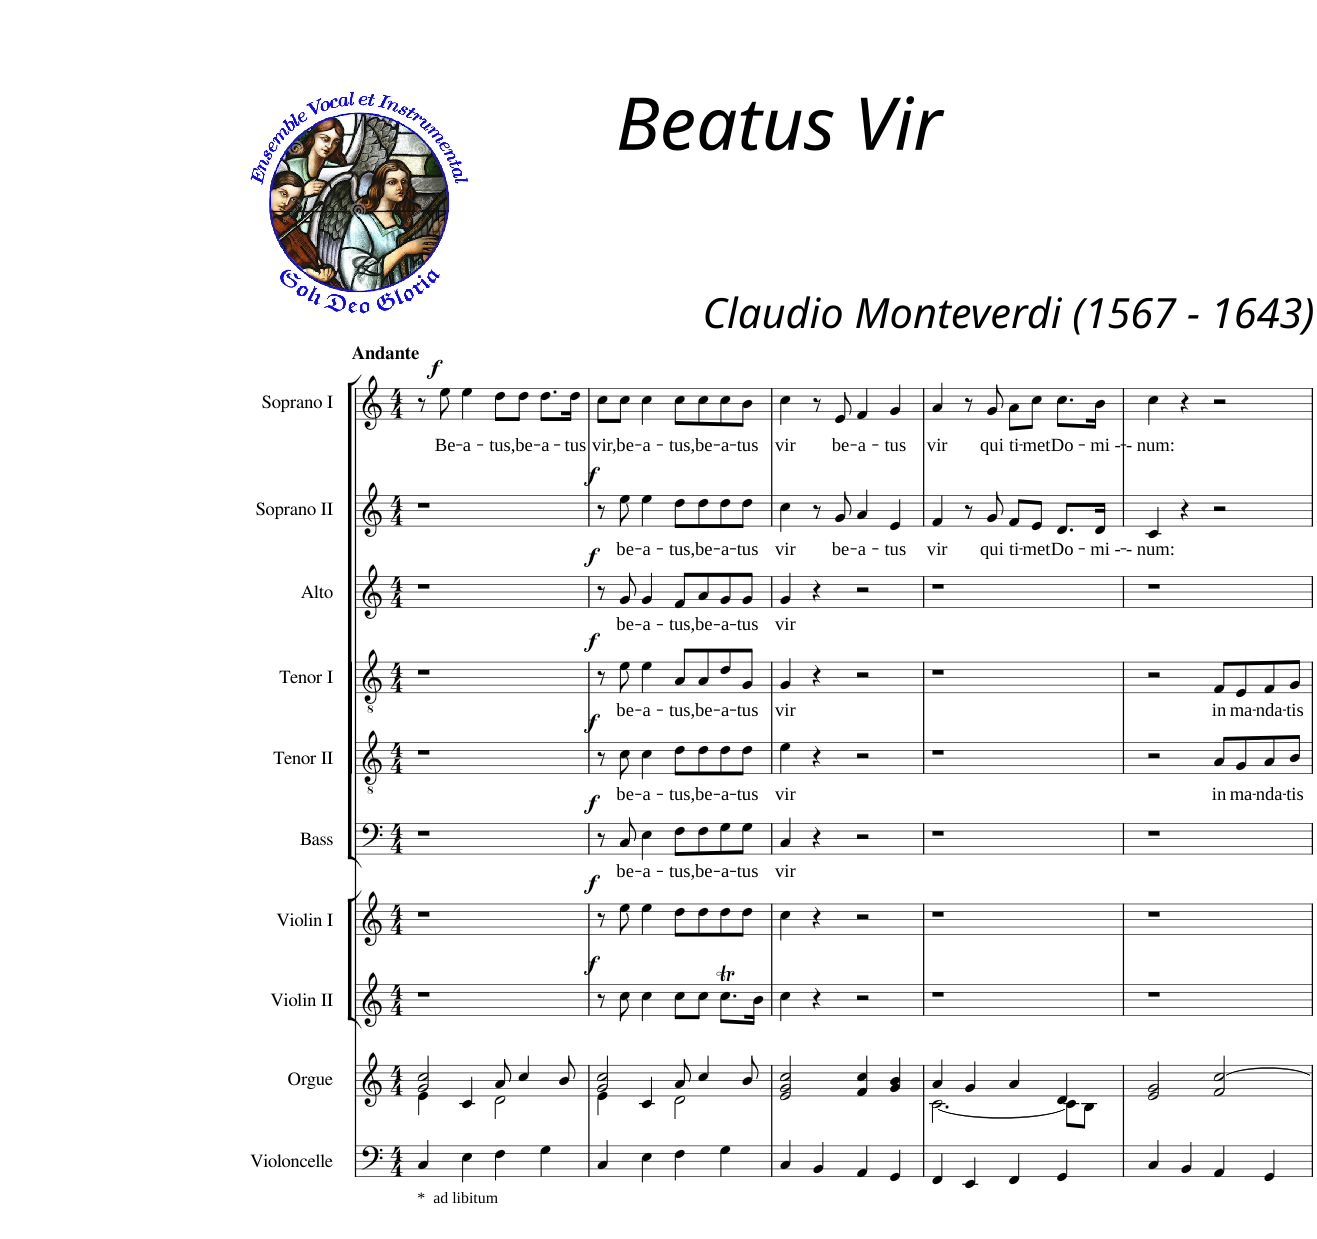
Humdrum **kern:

**kern	**kern	**kern	**dynam	**kern	**dynam	**kern	**text	**dynam	**kern	**text	**dynam	**kern	**text	**dynam	**kern	**text	**dynam	**kern	**text	**dynam	**kern	**text	**dynam
*part10	*part9	*part8	*part8	*part7	*part7	*part6	*part6	*part6	*part5	*part5	*part5	*part4	*part4	*part4	*part3	*part3	*part3	*part2	*part2	*part2	*part1	*part1	*part1
*staff10	*staff9	*staff8	*staff8	*staff7	*staff7	*staff6	*staff6	*staff6	*staff5	*staff5	*staff5	*staff4	*staff4	*staff4	*staff3	*staff3	*staff3	*staff2	*staff2	*staff2	*staff1	*staff1	*staff1
*I"Violoncelle	*I"Orgue	*I"Violin II	*	*I"Violin I	*	*I"Bass	*	*	*I"Tenor II	*	*	*I"Tenor I	*	*	*I"Alto	*	*	*I"Soprano II	*	*	*I"Soprano I	*	*
*I'Vlc	*I'Org.	*I'Vln. II	*	*I'Vln. I	*	*I'B.	*	*	*I'T.II	*	*	*I'T,I	*	*	*I'A.	*	*	*I'S.II	*	*	*I'S.I	*	*
*clefF4	*clefG2	*clefG2	*	*clefG2	*	*clefF4	*	*	*clefGv2	*	*	*clefGv2	*	*	*clefG2	*	*	*clefG2	*	*	*clefG2	*	*
*	*	*	*	*	*	*	*	*	*Trd7c12	*	*	*Trd7c12	*	*	*	*	*	*	*	*	*	*	*
*k[]	*k[]	*k[]	*	*k[]	*	*k[]	*	*	*k[]	*	*	*k[]	*	*	*k[]	*	*	*k[]	*	*	*k[]	*	*
*M4/4	*M4/4	*M4/4	*	*M4/4	*	*M4/4	*	*	*M4/4	*	*	*M4/4	*	*	*M4/4	*	*	*M4/4	*	*	*M4/4	*	*
=1	=1	=1	=1	=1	=1	=1	=1	=1	=1	=1	=1	=1	=1	=1	=1	=1	=1	=1	=1	=1	=1	=1	=1
*	*^	*	*	*	*	*	*	*	*	*	*	*	*	*	*	*	*	*	*	*	*	*	*
!	!	!	!	!	!	!	!	!	!	!	!	!	!	!	!	!	!	!	!	!	!	!LO:TX:a:B:t=Andante	!	!
!LO:TX:b:t=*  ad libitum	!	!	!	!	!	!	!	!	!	!	!	!	!	!	!	!	!	!	!	!	!	!	!	!
4C/	2g/ 2cc/	4e\	1r	.	1r	.	1r	.	.	1r	.	.	1r	.	.	1r	.	.	1r	.	.	8r	.	.
!	!	!	!	!	!	!	!	!	!	!	!	!	!	!	!	!	!	!	!	!	!	!	!LO:LY:b	!LO:DY:a
.	.	.	.	.	.	.	.	.	.	.	.	.	.	.	.	.	.	.	.	.	.	8ee\	Be-	f
!	!	!	!	!	!	!	!	!	!	!	!	!	!	!	!	!	!	!	!	!	!	!	!LO:LY:b	!
4E\	.	4c/	.	.	.	.	.	.	.	.	.	.	.	.	.	.	.	.	.	.	.	4ee\	-a-	.
!	!	!	!	!	!	!	!	!	!	!	!	!	!	!	!	!	!	!	!	!	!	!	!LO:LY:b	!
4F\	8a/	2d\	.	.	.	.	.	.	.	.	.	.	.	.	.	.	.	.	.	.	.	8dd\L	-tus,	.
!	!	!	!	!	!	!	!	!	!	!	!	!	!	!	!	!	!	!	!	!	!	!	!LO:LY:b	!
.	4cc/	.	.	.	.	.	.	.	.	.	.	.	.	.	.	.	.	.	.	.	.	8dd\J	be-	.
!	!	!	!	!	!	!	!	!	!	!	!	!	!	!	!	!	!	!	!	!	!	!	!LO:LY:b	!
4G\	.	.	.	.	.	.	.	.	.	.	.	.	.	.	.	.	.	.	.	.	.	8.dd\L	-a-	.
.	8b/	.	.	.	.	.	.	.	.	.	.	.	.	.	.	.	.	.	.	.	.	.	.	.
!	!	!	!	!	!	!	!	!	!	!	!	!	!	!	!	!	!	!	!	!	!	!	!LO:LY:b	!
.	.	.	.	.	.	.	.	.	.	.	.	.	.	.	.	.	.	.	.	.	.	16dd\Jk	-tus	.
=2	=2	=2	=2	=2	=2	=2	=2	=2	=2	=2	=2	=2	=2	=2	=2	=2	=2	=2	=2	=2	=2	=2	=2	=2
!	!	!	!	!LO:DY:a	!	!LO:DY:a	!	!	!LO:DY:a	!	!	!LO:DY:a	!	!	!LO:DY:a	!	!	!LO:DY:a	!	!	!LO:DY:a	!	!LO:LY:b	!
4C/	2g/ 2cc/	4e\	8r	f	8r	f	8r	.	f	8r	.	f	8r	.	f	8r	.	f	8r	.	f	8cc\L	vir,	.
!	!	!	!	!	!	!	!	!LO:LY:b	!	!	!LO:LY:b	!	!	!LO:LY:b	!	!	!LO:LY:b	!	!	!LO:LY:b	!	!	!LO:LY:b	!
.	.	.	8cc\	.	8ee\	.	8C/	be-	.	8c\	be-	.	8e\	be-	.	8g/	be-	.	8ee\	be-	.	8cc\J	be-	.
!	!	!	!	!	!	!	!	!LO:LY:b	!	!	!LO:LY:b	!	!	!LO:LY:b	!	!	!LO:LY:b	!	!	!LO:LY:b	!	!	!LO:LY:b	!
4E\	.	4c/	4cc\	.	4ee\	.	4E\	-a-	.	4c\	-a-	.	4e\	-a-	.	4g/	-a-	.	4ee\	-a-	.	4cc\	-a-	.
!	!	!	!	!	!	!	!	!LO:LY:b	!	!	!LO:LY:b	!	!	!LO:LY:b	!	!	!LO:LY:b	!	!	!LO:LY:b	!	!	!LO:LY:b	!
4F\	8a/	2d\	8cc\L	.	8dd\L	.	8F\L	-tus,	.	8d\L	-tus,	.	8A/L	-tus,	.	8f/L	-tus,	.	8dd\L	-tus,	.	8cc\L	-tus,	.
!	!	!	!	!	!	!	!	!LO:LY:b	!	!	!LO:LY:b	!	!	!LO:LY:b	!	!	!LO:LY:b	!	!	!LO:LY:b	!	!	!LO:LY:b	!
.	4cc/	.	8cc\J	.	8dd\	.	8F\	be-	.	8d\	be-	.	8A/	be-	.	8a/	be-	.	8dd\	be-	.	8cc\	be-	.
!	!	!	!	!	!	!	!	!LO:LY:b	!	!	!LO:LY:b	!	!	!LO:LY:b	!	!	!LO:LY:b	!	!	!LO:LY:b	!	!	!LO:LY:b	!
4G\	.	.	8.ccT\L	.	8dd\	.	8G\	-a-	.	8d\	-a-	.	8d/	-a-	.	8g/	-a-	.	8dd\	-a-	.	8cc\	-a-	.
!	!	!	!	!	!	!	!	!LO:LY:b	!	!	!LO:LY:b	!	!	!LO:LY:b	!	!	!LO:LY:b	!	!	!LO:LY:b	!	!	!LO:LY:b	!
.	8b/	.	.	.	8dd\J	.	8G\J	-tus	.	8d\J	-tus	.	8G/J	-tus	.	8g/J	-tus	.	8dd\J	-tus	.	8b\J	-tus	.
.	.	.	16b\Jk	.	.	.	.	.	.	.	.	.	.	.	.	.	.	.	.	.	.	.	.	.
*	*v	*v	*	*	*	*	*	*	*	*	*	*	*	*	*	*	*	*	*	*	*	*	*	*
=3	=3	=3	=3	=3	=3	=3	=3	=3	=3	=3	=3	=3	=3	=3	=3	=3	=3	=3	=3	=3	=3	=3	=3
!	!	!	!	!	!	!	!LO:LY:b	!	!	!LO:LY:b	!	!	!LO:LY:b	!	!	!LO:LY:b	!	!	!LO:LY:b	!	!	!LO:LY:b	!
4C/	2e/ 2g/ 2cc/	4cc\	.	4cc\	.	4C/	vir	.	4e\	vir	.	4G/	vir	.	4g/	vir	.	4cc\	vir	.	4cc\	vir	.
4BB/	.	4r	.	4r	.	4r	.	.	4r	.	.	4r	.	.	4r	.	.	8r	.	.	8r	.	.
!	!	!	!	!	!	!	!	!	!	!	!	!	!	!	!	!	!	!	!LO:LY:b	!	!	!LO:LY:b	!
.	.	.	.	.	.	.	.	.	.	.	.	.	.	.	.	.	.	8g/	be-	.	8e/	be-	.
!	!	!	!	!	!	!	!	!	!	!	!	!	!	!	!	!	!	!	!LO:LY:b	!	!	!LO:LY:b	!
4AA/	4f/ 4cc/	2r	.	2r	.	2r	.	.	2r	.	.	2r	.	.	2r	.	.	4a/	-a-	.	4f/	-a-	.
!	!	!	!	!	!	!	!	!	!	!	!	!	!	!	!	!	!	!	!LO:LY:b	!	!	!LO:LY:b	!
4GG/	4g/ 4b/	.	.	.	.	.	.	.	.	.	.	.	.	.	.	.	.	4e/	-tus	.	4g/	-tus	.
=4	=4	=4	=4	=4	=4	=4	=4	=4	=4	=4	=4	=4	=4	=4	=4	=4	=4	=4	=4	=4	=4	=4	=4
*	*^	*	*	*	*	*	*	*	*	*	*	*	*	*	*	*	*	*	*	*	*	*	*
!	!	!	!	!	!	!	!	!	!	!	!	!	!	!	!	!	!	!	!	!LO:LY:b	!	!	!LO:LY:b	!
4FF/	4a/	[2.c\	1r	.	1r	.	1r	.	.	1r	.	.	1r	.	.	1r	.	.	4f/	vir	.	4a/	vir	.
4EE/	4g/	.	.	.	.	.	.	.	.	.	.	.	.	.	.	.	.	.	8r	.	.	8r	.	.
!	!	!	!	!	!	!	!	!	!	!	!	!	!	!	!	!	!	!	!	!LO:LY:b	!	!	!LO:LY:b	!
.	.	.	.	.	.	.	.	.	.	.	.	.	.	.	.	.	.	.	8g/	qui	.	8g/	qui	.
!	!	!	!	!	!	!	!	!	!	!	!	!	!	!	!	!	!	!	!	!LO:LY:b	!	!	!LO:LY:b	!
4FF/	4a/	.	.	.	.	.	.	.	.	.	.	.	.	.	.	.	.	.	8f/L	ti-	.	8a\L	ti-	.
!	!	!	!	!	!	!	!	!	!	!	!	!	!	!	!	!	!	!	!	!LO:LY:b	!	!	!LO:LY:b	!
.	.	.	.	.	.	.	.	.	.	.	.	.	.	.	.	.	.	.	8e/J	-met	.	8cc\J	-met	.
!	!	!	!	!	!	!	!	!	!	!	!	!	!	!	!	!	!	!	!	!LO:LY:b	!	!	!LO:LY:b	!
4GG/	4d/	8c\L]	.	.	.	.	.	.	.	.	.	.	.	.	.	.	.	.	8.d/L	Do-	.	8.cc\L	Do-	.
.	.	8B\J	.	.	.	.	.	.	.	.	.	.	.	.	.	.	.	.	.	.	.	.	.	.
!	!	!	!	!	!	!	!	!	!	!	!	!	!	!	!	!	!	!	!	!LO:LY:b	!	!	!LO:LY:b	!
.	.	.	.	.	.	.	.	.	.	.	.	.	.	.	.	.	.	.	16d/Jk	-mi --	.	16b\Jk	-mi --	.
*	*v	*v	*	*	*	*	*	*	*	*	*	*	*	*	*	*	*	*	*	*	*	*	*	*
=5	=5	=5	=5	=5	=5	=5	=5	=5	=5	=5	=5	=5	=5	=5	=5	=5	=5	=5	=5	=5	=5	=5	=5
!	!	!	!	!	!	!	!	!	!	!	!	!	!	!	!	!	!	!	!LO:LY:b	!	!	!LO:LY:b	!
4C/	2e/ 2g/	1r	.	1r	.	1r	.	.	2r	.	.	2r	.	.	1r	.	.	4c/	-- num:	.	4cc\	-- num:	.
4BB/	.	.	.	.	.	.	.	.	.	.	.	.	.	.	.	.	.	4r	.	.	4r	.	.
!	!	!	!	!	!	!	!	!	!	!LO:LY:b	!	!	!LO:LY:b	!	!	!	!	!	!	!	!	!	!
4AA/	2f/ [2cc/	.	.	.	.	.	.	.	8A/L	in	.	8F/L	in	.	.	.	.	2r	.	.	2r	.	.
!	!	!	!	!	!	!	!	!	!	!LO:LY:b	!	!	!LO:LY:b	!	!	!	!	!	!	!	!	!	!
.	.	.	.	.	.	.	.	.	8G/	ma-	.	8E/	ma-	.	.	.	.	.	.	.	.	.	.
!	!	!	!	!	!	!	!	!	!	!LO:LY:b	!	!	!LO:LY:b	!	!	!	!	!	!	!	!	!	!
4GG/	.	.	.	.	.	.	.	.	8A/	-nda-	.	8F/	-nda-	.	.	.	.	.	.	.	.	.	.
!	!	!	!	!	!	!	!	!	!	!LO:LY:b	!	!	!LO:LY:b	!	!	!	!	!	!	!	!	!	!
.	.	.	.	.	.	.	.	.	8B/J	-tis	.	8G/J	-tis	.	.	.	.	.	.	.	.	.	.
=	=	=	=	=	=	=	=	=	=	=	=	=	=	=	=	=	=	=	=	=	=	=	=
*-	*-	*-	*-	*-	*-	*-	*-	*-	*-	*-	*-	*-	*-	*-	*-	*-	*-	*-	*-	*-	*-	*-	*-
